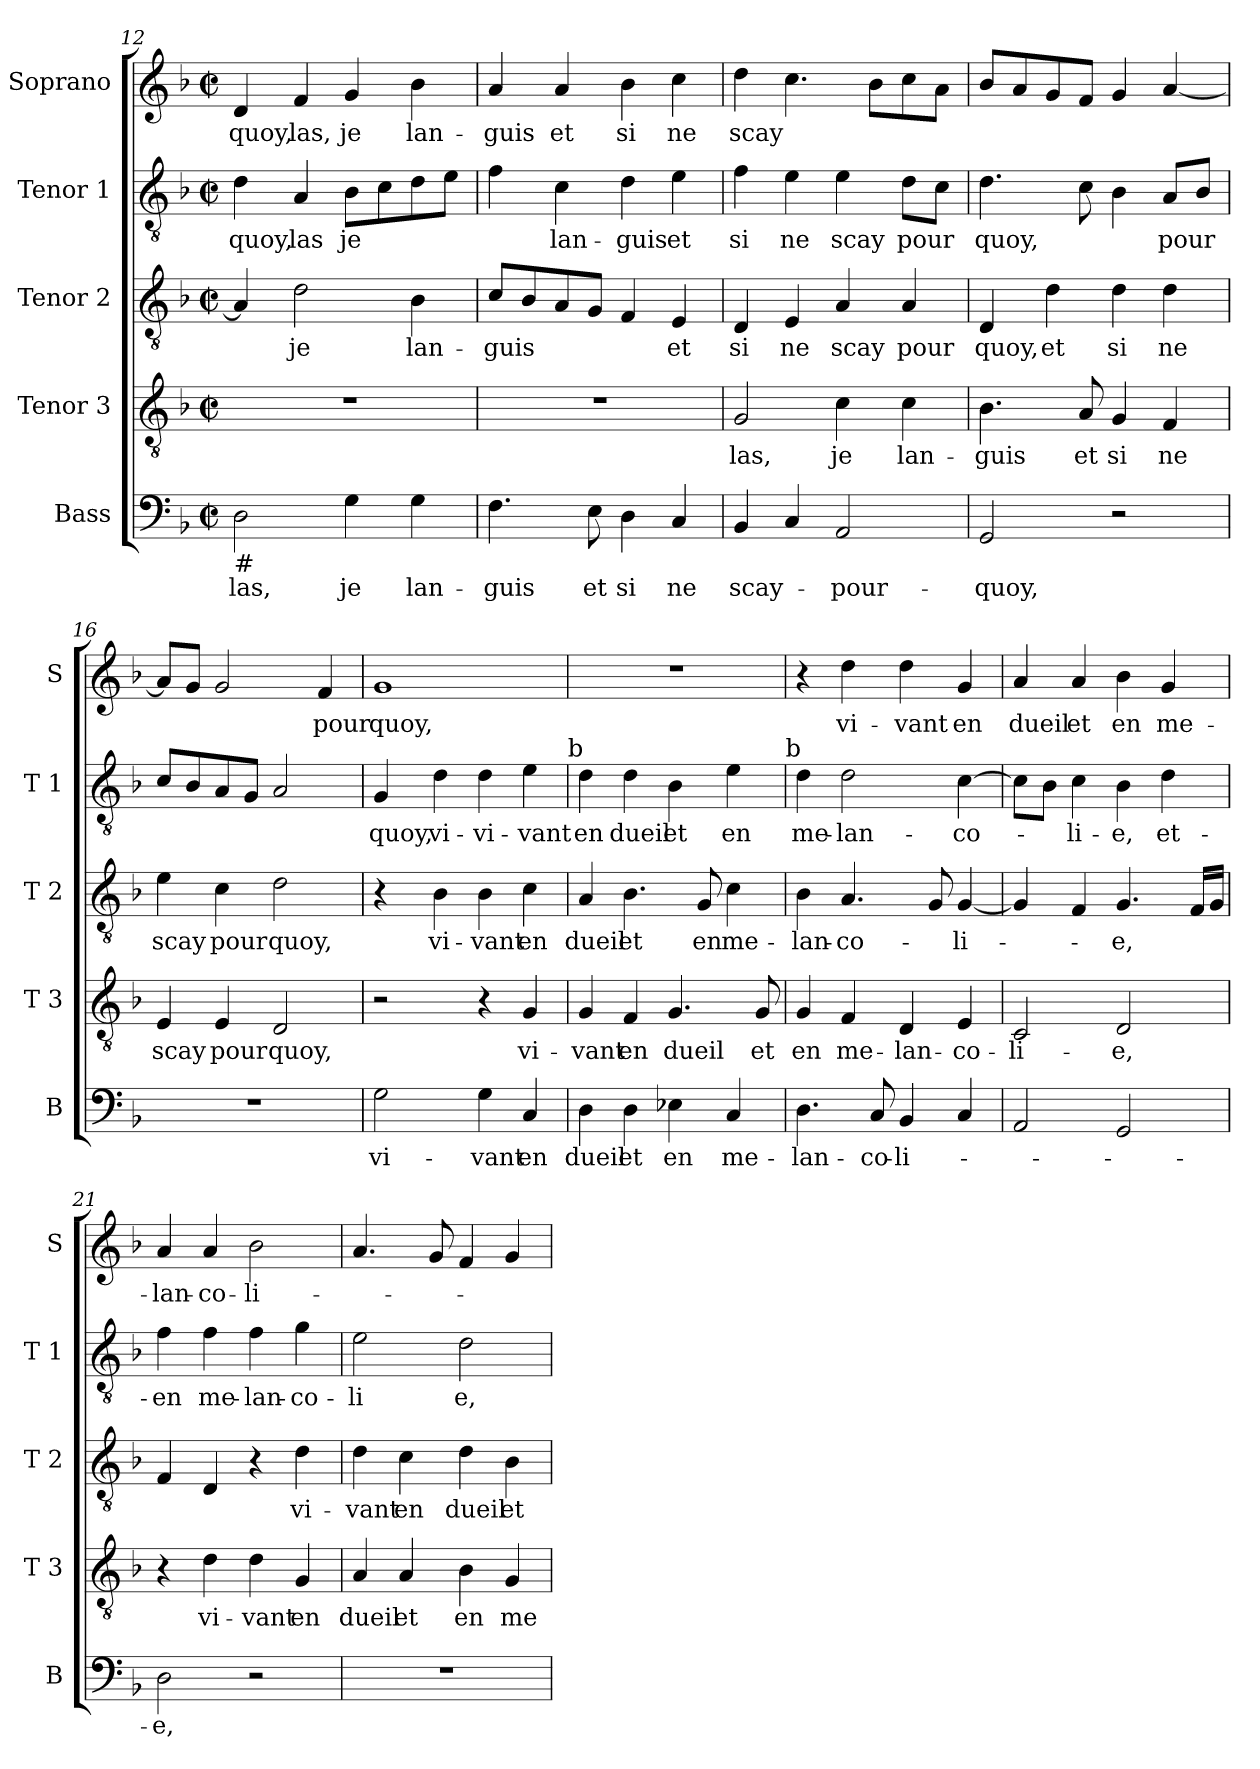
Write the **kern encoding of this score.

**kern	**text	**kern	**text	**kern	**text	**kern	**text	**kern	**text
*part5	*part5	*part4	*part4	*part3	*part3	*part2	*part2	*part1	*part1
*staff5	*staff5	*staff4	*staff4	*staff3	*staff3	*staff2	*staff2	*staff1	*staff1
*I"Bass	*	*I"Tenor 3	*	*I"Tenor 2	*	*I"Tenor 1	*	*I"Soprano	*
*I'B	*	*I'T 3	*	*I'T 2	*	*I'T 1	*	*I'S	*
*clefF4	*	*clefGv2	*	*clefGv2	*	*clefGv2	*	*clefG2	*
*k[b-]	*	*k[b-]	*	*k[b-]	*	*k[b-]	*	*k[b-]	*
*F:	*	*F:	*	*F:	*	*F:	*	*F:	*
*M2/2	*	*M2/2	*	*M2/2	*	*M2/2	*	*M2/2	*
*met(c|)	*	*met(c|)	*	*met(c|)	*	*met(c|)	*	*met(c|)	*
=12	=12	=12	=12	=12	=12	=12	=12	=12	=12
!LO:TX:b:t=#	!	!	!	!	!	!	!	!	!
2D\	las,	1r	.	4A/]	.	4d\	quoy,	4d/	quoy,
.	.	.	.	2d\	je	4A/	las	4f/	las,
4G\	je	.	.	.	.	8B-\L	je	4g/	je
.	.	.	.	.	.	8c\	.	.	.
4G\	lan-	.	.	4B-\	lan-	8d\	.	4b-\	lan-
.	.	.	.	.	.	8e\J	.	.	.
=13	=13	=13	=13	=13	=13	=13	=13	=13	=13
4.F\	-guis	1r	.	8c/L	-guis	4f\	.	4a/	-guis
.	.	.	.	8B-/	.	.	.	.	.
.	.	.	.	8A/	.	4c\	lan-	4a/	et
8E\	et	.	.	8G/J	.	.	.	.	.
4D\	si	.	.	4F/	.	4d\	-guis	4b-\	si
4C/	ne	.	.	4E/	et	4e\	et	4cc\	ne
=14	=14	=14	=14	=14	=14	=14	=14	=14	=14
4BB-/	scay-	2G/	las,	4D/	si	4f\	si	4dd\	scay
4C/	.	.	.	4E/	ne	4e\	ne	4.cc\	.
2AA/	-pour-	4c\	je	4A/	scay	4e\	scay	.	.
.	.	.	.	.	.	.	.	8b-\L	.
.	.	4c\	lan-	4A/	pour	8d\L	pour	8cc\	.
.	.	.	.	.	.	8c\J	.	8a\J	.
=15	=15	=15	=15	=15	=15	=15	=15	=15	=15
2GG/	-quoy,	4.B-\	-guis	4D/	quoy,	4.d\	quoy,	8b-/L	.
.	.	.	.	.	.	.	.	8a/	.
.	.	.	.	4d\	et	.	.	8g/	.
.	.	8A/	et	.	.	8c\	.	8f/J	.
2r	.	4G/	si	4d\	si	4B-\	.	4g/	.
.	.	4F/	ne	4d\	ne	8A/L	pour	[4a/	.
.	.	.	.	.	.	8B-/J	.	.	.
!!LO:LB:g=z
=16	=16	=16	=16	=16	=16	=16	=16	=16	=16
1r	.	4E/	scay	4e\	scay	8c/L	.	8a/L]	.
.	.	.	.	.	.	8B-/	.	8g/J	.
.	.	4E/	pour	4c\	pour	8A/	.	2g/	.
.	.	.	.	.	.	8G/J	.	.	.
.	.	2D/	quoy,	2d\	quoy,	2A/	.	.	.
.	.	.	.	.	.	.	.	4f/	pour
=17	=17	=17	=17	=17	=17	=17	=17	=17	=17
2G\	vi-	2r	.	4r	.	4G/	quoy,	1g	quoy,
.	.	.	.	4B-\	vi-	4d\	vi-	.	.
4G\	-vant	4r	.	4B-\	-vant	4d\	-vi-	.	.
4C/	en	4G/	vi-	4c\	en	4e\	-vant	.	.
!	!	!	!	!	!	!LO:TX:a:t=b	!	!	!
=18	=18	=18	=18	=18	=18	=18	=18	=18	=18
4D\	dueil	4G/	-vant	4A/	dueil	4d\	en	1r	.
4D\	et	4F/	en	4.B-\	et	4d\	dueil	.	.
4E-X\	en	4.G/	dueil	.	.	4B-\	et	.	.
.	.	.	.	8G/	en	.	.	.	.
4C/	me-	.	.	4c\	me-	4e\	en	.	.
.	.	8G/	et	.	.	.	.	.	.
!	!	!	!	!	!	!LO:TX:a:t=b	!	!	!
=19	=19	=19	=19	=19	=19	=19	=19	=19	=19
4.D\	-lan-	4G/	en	4B-\	-lan-	4d\	me-	4r	.
.	.	4F/	me-	4.A/	-co-	2d\	-lan-	4dd\	vi-
8C/	-co-	.	.	.	.	.	.	.	.
4BB-/	-li-	4D/	-lan-	.	.	.	.	4dd\	-vant
.	.	.	.	8G/	.	.	.	.	.
4C/	.	4E/	-co-	[4G/	-li-	[4c\	-co-	4g/	en
=20	=20	=20	=20	=20	=20	=20	=20	=20	=20
2AA/	.	2C/	-li-	4G/]	.	8c\L]	.	4a/	dueil
.	.	.	.	.	.	8B-\J	.	.	.
.	.	.	.	4F/	.	4c\	-li-	4a/	et
2GG/	.	2D/	-e,	4.G/	-e,	4B-\	-e,	4b-\	en
.	.	.	.	.	.	4d\	et-	4g/	me-
.	.	.	.	16F/LL	.	.	.	.	.
.	.	.	.	16G/JJ	.	.	.	.	.
!!LO:LB:g=z
=21	=21	=21	=21	=21	=21	=21	=21	=21	=21
2D\	-e,	4r	.	4F/	.	4f\	-en	4a/	-lan-
.	.	4d\	vi-	4D/	.	4f\	me-	4a/	-co-
2r	.	4d\	-vant	4r	.	4f\	-lan-	2b-\	-li-
.	.	4G/	en	4d\	vi-	4g\	-co-	.	.
=22	=22	=22	=22	=22	=22	=22	=22	=22	=22
1r	.	4A/	dueil	4d\	-vant	2e\	-li	4.a/	.
.	.	4A/	et	4c\	en	.	.	.	.
.	.	.	.	.	.	.	.	8g/	.
.	.	4B-\	en	4d\	dueil	2d\	e,	4f/	.
.	.	4G/	me-	4B-\	et	.	.	4g/	.
=	=	=	=	=	=	=	=	=	=
*-	*-	*-	*-	*-	*-	*-	*-	*-	*-
